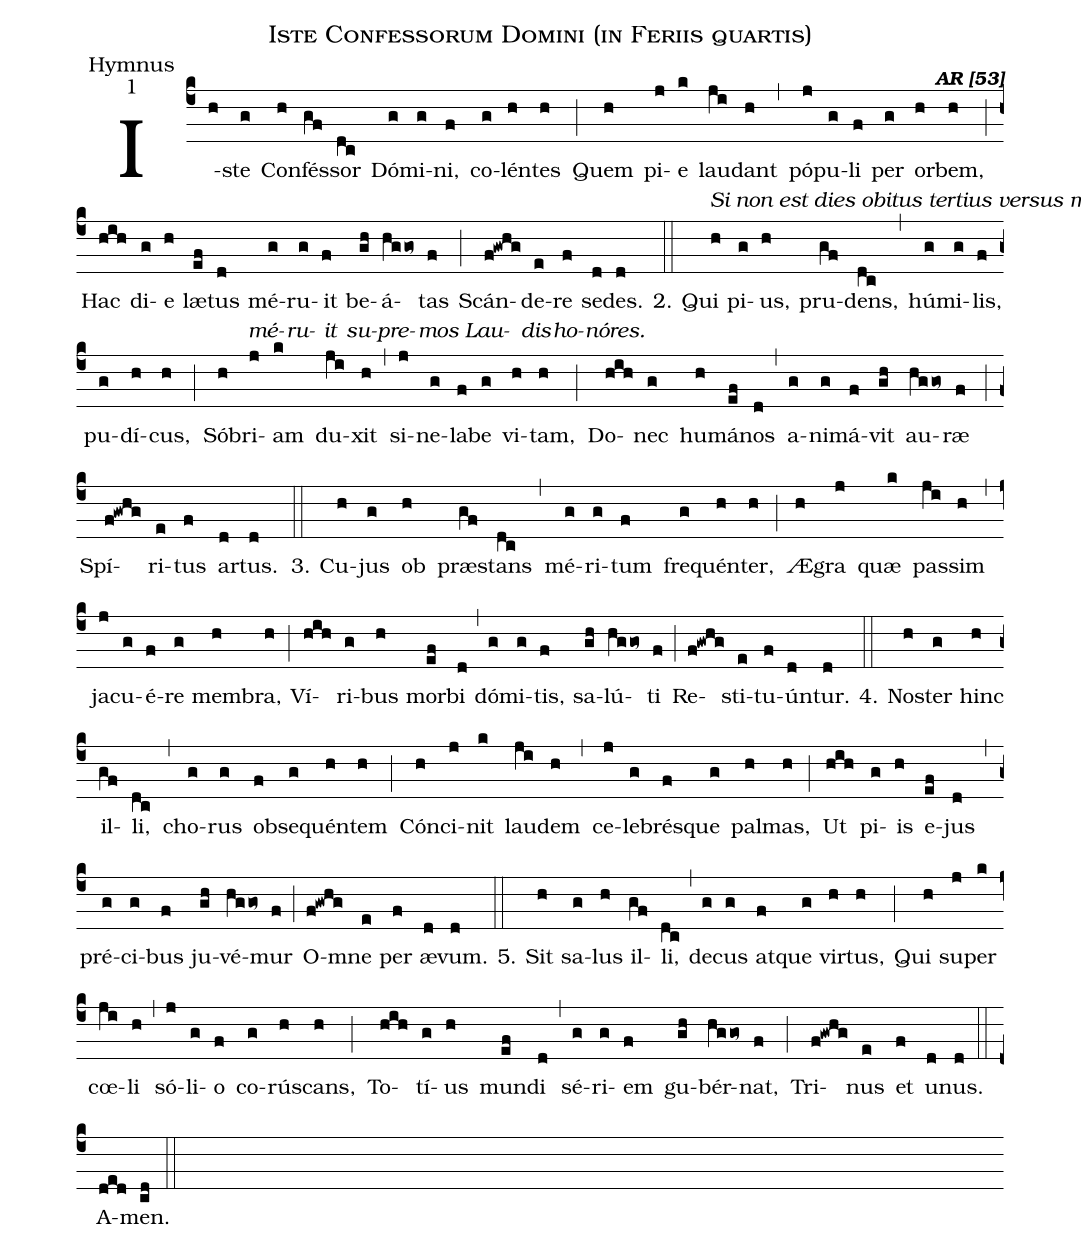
name:Iste Confessorum Domini (in Feriis quartis);
office-part:Hymnus;
mode:1;
commentary:{\bfseries AR [53]};
%%
(c4) I(h)ste(g) Con(h)fés(gf)sor(dc) Dó(g)mi(g)ni,(f) co(g)lén(h)tes(h) (;)
Quem(h) pi(j)e(k) lau(ji)dant[<v>\hspace{-1em}</v><i>Si non est dies obitus tertius versus mutatur:</i>](h) (,)
pó(j)pu(g)li(f) per(g) or(h)bem,(h) (;)
Hac(hih) di(g)e(h) læ(ef)tus(d) mé[mé-](g)ru[ru-](g)it[it](f) be[su-](gh)á[<v>\hspace{-0.2em}</v>pre-](hggo~)tas[mos](f) (;)
Scán[<v>\ </v>Lau-](f!gwhg)de[dis](e)re[ho-](f) se[<v>\hspace{0.2em}</v>nóres.](d)des.(d)  (::)

2. Qui(h) pi(g)us,(h) pru(gf)dens,(dc) (,)
hú(g)mi(g)lis,(f) pu(g)dí(h)cus,(h) (;)
Só(h)bri(j)am(k) du(ji)xit(h) (,)
si(j)ne(g)la(f)be(g) vi(h)tam,(h) (;)
Do(hih)nec(g) hu(h)má(ef)nos(d) (,)
a(g)ni(g)má(f)vit(gh) au(hggo~)ræ(f) (;)
Spí(f!gwhg)ri(e)tus(f) ar(d)tus.(d) (::)

3. Cu(h)jus(g) ob(h) præ(gf)stans(dc) (,)
mé(g)ri(g)tum(f) fre(g)quén(h)ter,(h) (;)
Æ(h)gra(j) quæ(k) pas(ji)sim(h) (,)
ja(j)cu(g)é(f)re(g) mem(h)bra,(h) (;)
Ví(hih)ri(g)bus(h) mor(ef)bi(d) (,)
dó(g)mi(g)tis,(f) sa(gh)lú(hggo~)ti(f) (;)
Re(f!gwhg)sti(e)tu(f)ún(d)tur.(d) (::)

4.  No(h)ster(g) hinc(h) il(gf)li,(dc) (,)
cho(g)rus(g) ob(f)se(g)quén(h)tem(h) (;)
Cón(h)ci(j)nit(k) lau(ji)dem(h) (,)
ce(j)le(g)brés(f)que(g) pal(h)mas,(h) (;)
Ut(hih) pi(g)is(h) e(ef)jus(d) (,)
pré(g)ci(g)bus(f) ju(gh)vé(hggo~)mur(f) (;)
O(f!gwhg)mne(e) per(f) æ(d)vum.(d) (::)

5.  Sit(h) sa(g)lus(h) il(gf)li,(dc) (,)
de(g)cus(g) at(f)que(g) vir(h)tus,(h) (;)
Qui(h) su(j)per(k) cœ(ji)li(h) (,)
só(j)li(g)o(f) co(g)rús(h)cans,(h) (;)
To(hih)tí(g)us(h) mun(ef)di(d) (,)
sé(g)ri(g)em(f) gu(gh)bér(hggo~)nat,(f) (;)
Tri(f!gwhg)nus(e) et(f) u(d)nus.(d) (::)
A(ded)men.(cd) (::)
